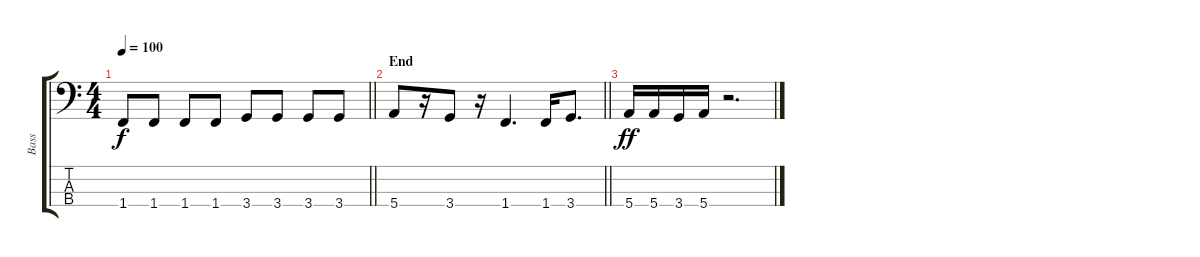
\track ("Bass" "Bass") {instrument electricbassfinger}
\staff {score tabs}
\tuning (G2 D2 A1 E1) {hide}
\ts (4 4)
\tempo 100
\clef f4
\barLineRight lightlight
\ks c
1.4.8{dy f} 1.4.8 1.4.8 1.4.8 3.4.8 3.4.8 3.4.8 3.4.8 |
\section ("" "End")
\barLineRight lightlight
5.4.8 r.16 3.4.8 r.16 1.4.4{d} 1.4.16 3.4.8{d} |
5.4.16{dy ff} 5.4.16 3.4.16 5.4.16 r.2{d}
